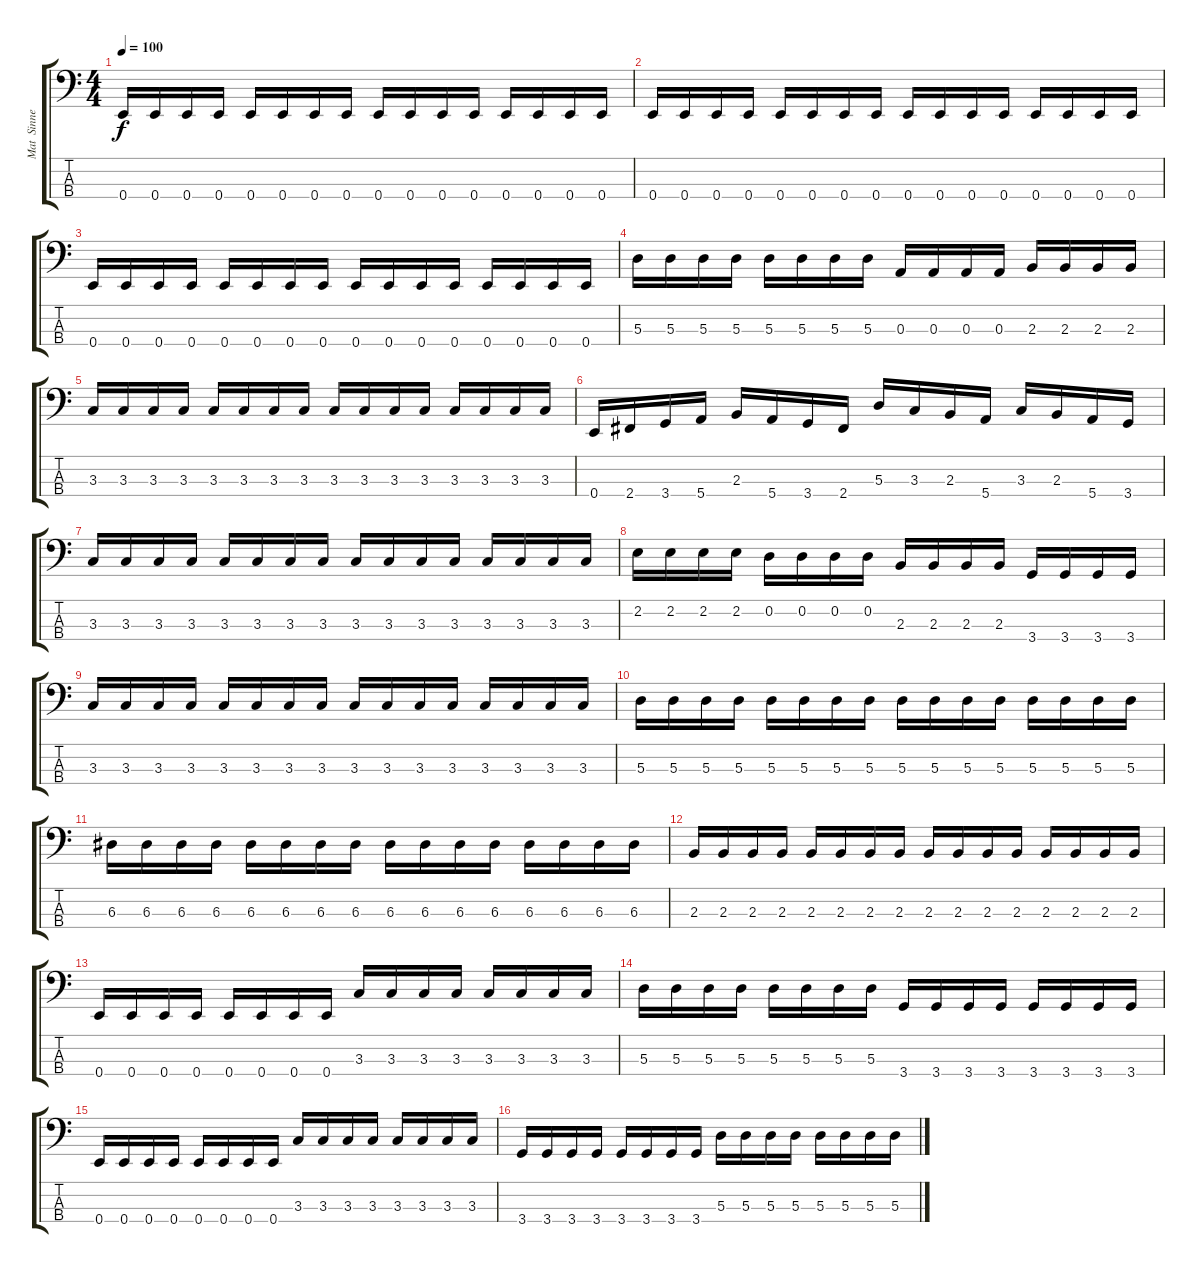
\track ("Mat  Sinner" "Mat  Sinne") {instrument electricbassfinger}
\staff {score tabs}
\tuning (G2 D2 A1 E1) {hide}
\ts (4 4)
\tempo 100
\clef f4
\ks c
0.4.16{dy f} 0.4.16 0.4.16 0.4.16 0.4.16 0.4.16 0.4.16 0.4.16 0.4.16 0.4.16 0.4.16 0.4.16 0.4.16 0.4.16 0.4.16 0.4.16 |
0.4.16 0.4.16 0.4.16 0.4.16 0.4.16 0.4.16 0.4.16 0.4.16 0.4.16 0.4.16 0.4.16 0.4.16 0.4.16 0.4.16 0.4.16 0.4.16 |
0.4.16 0.4.16 0.4.16 0.4.16 0.4.16 0.4.16 0.4.16 0.4.16 0.4.16 0.4.16 0.4.16 0.4.16 0.4.16 0.4.16 0.4.16 0.4.16 |
5.3.16 5.3.16 5.3.16 5.3.16 5.3.16 5.3.16 5.3.16 5.3.16 0.3.16 0.3.16 0.3.16 0.3.16 2.3.16 2.3.16 2.3.16 2.3.16 |
3.3.16 3.3.16 3.3.16 3.3.16 3.3.16 3.3.16 3.3.16 3.3.16 3.3.16 3.3.16 3.3.16 3.3.16 3.3.16 3.3.16 3.3.16 3.3.16 |
0.4.16 2.4.16 3.4.16 5.4.16 2.3.16 5.4.16 3.4.16 2.4.16 5.3.16 3.3.16 2.3.16 5.4.16 3.3.16 2.3.16 5.4.16 3.4.16 |
3.3.16 3.3.16 3.3.16 3.3.16 3.3.16 3.3.16 3.3.16 3.3.16 3.3.16 3.3.16 3.3.16 3.3.16 3.3.16 3.3.16 3.3.16 3.3.16 |
2.2.16 2.2.16 2.2.16 2.2.16 0.2.16 0.2.16 0.2.16 0.2.16 2.3.16 2.3.16 2.3.16 2.3.16 3.4.16 3.4.16 3.4.16 3.4.16 |
3.3.16 3.3.16 3.3.16 3.3.16 3.3.16 3.3.16 3.3.16 3.3.16 3.3.16 3.3.16 3.3.16 3.3.16 3.3.16 3.3.16 3.3.16 3.3.16 |
5.3.16 5.3.16 5.3.16 5.3.16 5.3.16 5.3.16 5.3.16 5.3.16 5.3.16 5.3.16 5.3.16 5.3.16 5.3.16 5.3.16 5.3.16 5.3.16 |
6.3.16 6.3.16 6.3.16 6.3.16 6.3.16 6.3.16 6.3.16 6.3.16 6.3.16 6.3.16 6.3.16 6.3.16 6.3.16 6.3.16 6.3.16 6.3.16 |
2.3.16 2.3.16 2.3.16 2.3.16 2.3.16 2.3.16 2.3.16 2.3.16 2.3.16 2.3.16 2.3.16 2.3.16 2.3.16 2.3.16 2.3.16 2.3.16 |
0.4.16 0.4.16 0.4.16 0.4.16 0.4.16 0.4.16 0.4.16 0.4.16 3.3.16 3.3.16 3.3.16 3.3.16 3.3.16 3.3.16 3.3.16 3.3.16 |
5.3.16 5.3.16 5.3.16 5.3.16 5.3.16 5.3.16 5.3.16 5.3.16 3.4.16 3.4.16 3.4.16 3.4.16 3.4.16 3.4.16 3.4.16 3.4.16 |
0.4.16 0.4.16 0.4.16 0.4.16 0.4.16 0.4.16 0.4.16 0.4.16 3.3.16 3.3.16 3.3.16 3.3.16 3.3.16 3.3.16 3.3.16 3.3.16 |
3.4.16 3.4.16 3.4.16 3.4.16 3.4.16 3.4.16 3.4.16 3.4.16 5.3.16 5.3.16 5.3.16 5.3.16 5.3.16 5.3.16 5.3.16 5.3.16
